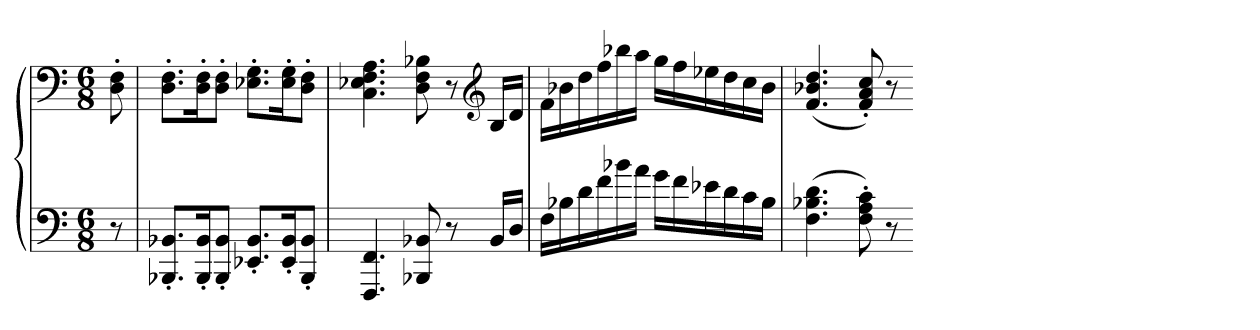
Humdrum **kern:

**kern	**kern
*part1	*part1
*staff2	*staff1
*clefF4	*clefF4
*M6/8	*M6/8
=	=
8r	8D' 8F'
=	=
8.BBB-X' 8.BB-X'L	8.D' 8.F'L
16BBB-' 16BB-'K	16D' 16F'K
8BBB-' 8BB-'J	8D' 8F'J
8.EE-X' 8.BB-'L	8.E-X' 8.G'L
16EE-' 16BB-'K	16E-' 16G'K
8BBB-' 8BB-'J	8D' 8F'J
=	=
4.FFF 4.FF	4.C 4.E-X 4.F 4.A
8BBB-X 8BB-X	8D 8F 8B-X
8r	8r
*	*clefG2
16BB-LL	16B-LL
16DJJ	16dJJ
=	=
16FLL	16fLL
16B-X	16b-X
16d	16dd
16f	16ff
16b-X	16bb-X
16aJJ	16aaJJ
16gLL	16ggLL
16f	16ff
16e-X	16ee-X
16d	16dd
16c	16cc
16B-JJ	16b-JJ
=	=
(4.F 4.B-X 4.d	(4.f 4.b-X 4.dd
8F' 8A' 8c')	8f' 8a' 8cc')
8r	8r
=-	=-
*-	*-
